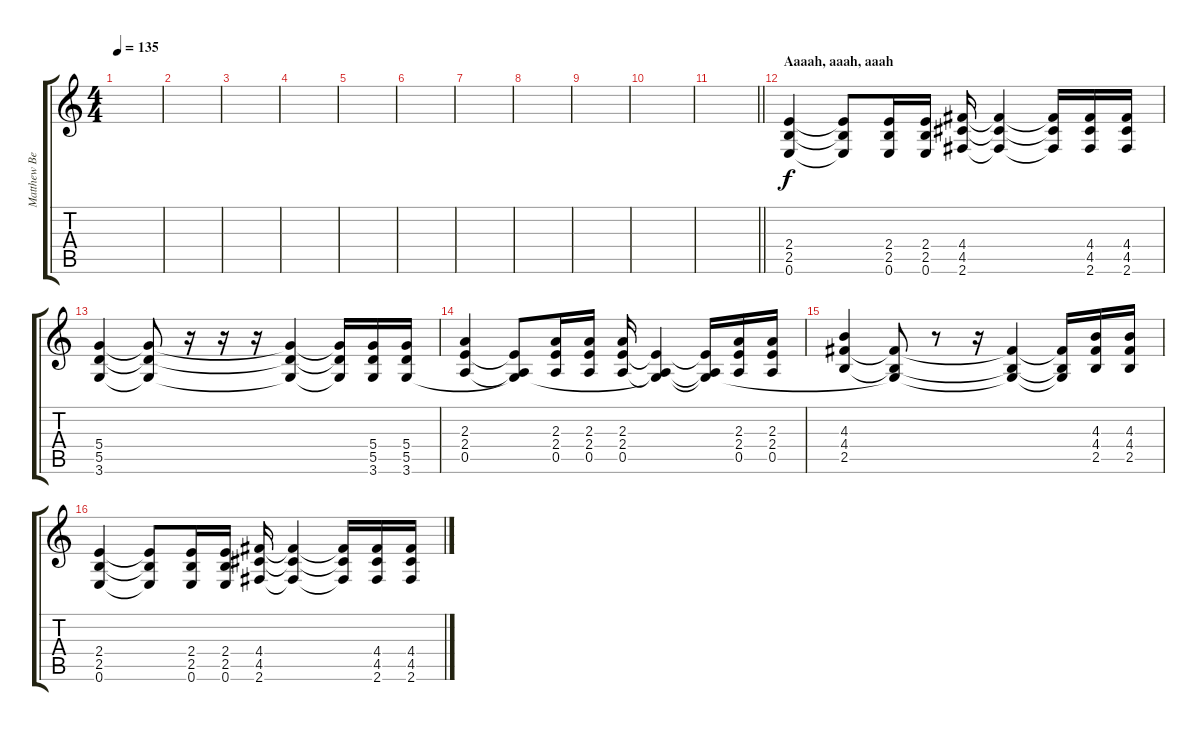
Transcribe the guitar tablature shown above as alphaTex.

\track ("Matthew Bellamy (Guitar 3)" "Matthew Be") {instrument acousticguitarsteel}
\staff {score tabs}
\tuning (E4 B3 G3 D3 A2 E2) {hide}
\ts (4 4)
\tempo 135
\clef g2
\ks c
|
|
|
|
|
|
|
|
|
|
\barLineRight lightlight
|
\section ("" "Aaaah, aaah, aaah")
(2.4 2.5 0.6).4 (2.4{t} 2.5{t} 0.6{t}).8 (2.4 2.5 0.6).16 (2.4 2.5 0.6).16 (4.4 4.5 2.6).16 (4.4{t} 4.5{t} 2.6{t}).4 (4.4{t} 4.5{t} 2.6{t}).16 (4.4 4.5 2.6).16 (4.4 4.5 2.6).16 |
(5.4 5.5 3.6).4 (5.4{t} 5.5{t} 3.6{t}).8 r.16 r.16 r.16 (5.4{t} 5.5{t} 3.6{t}).4 (5.4{t} 5.5{t} 3.6{t}).16 (5.4 5.5 3.6).16 (5.4 5.5 3.6).16 |
(2.3 2.4 0.5).4 (2.4{t} 0.5{t} 3.6{t}).8 (2.3 2.4 0.5).16 (2.3 2.4 0.5).16 (2.3 2.4 0.5).16 (2.4{t} 0.5{t} 3.6{t}).4 (2.4{t} 0.5{t} 3.6{t}).16 (2.3 2.4 0.5).16 (2.3 2.4 0.5).16 |
(4.3 4.4 2.5).4 (4.4{t} 2.5{t} 3.6{t}).8 r.8 r.16 (4.4{t} 2.5{t} 3.6{t}).4 (4.4{t} 2.5{t} 3.6{t}).16 (4.3 4.4 2.5).16 (4.3 4.4 2.5).16 |
(2.4 2.5 0.6).4 (2.4{t} 2.5{t} 0.6{t}).8 (2.4 2.5 0.6).16 (2.4 2.5 0.6).16 (4.4 4.5 2.6).16 (4.4{t} 4.5{t} 2.6{t}).4 (4.4{t} 4.5{t} 2.6{t}).16 (4.4 4.5 2.6).16 (4.4 4.5 2.6).16
